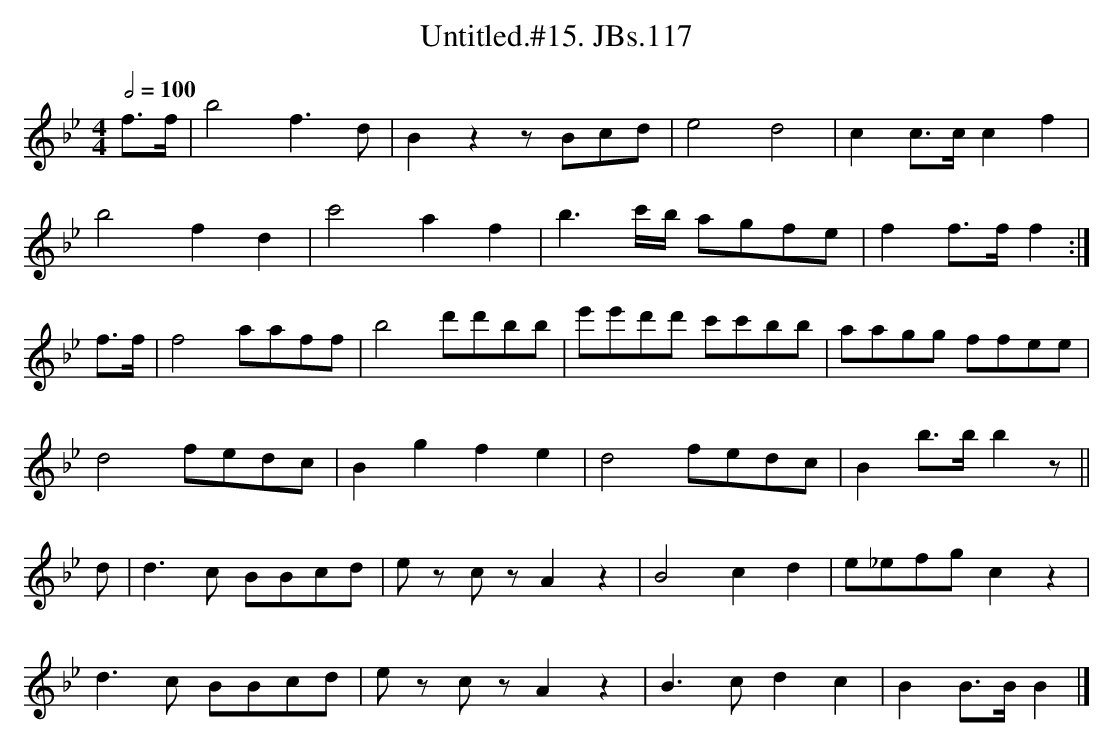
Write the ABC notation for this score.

X:1
T:Untitled.#15. JBs.117
M:4/4
L:1/8
Q:1/2=100
K:Bb major
f>f|b4f3d|B2z2zBcd|e4d4|c2c>c c2f2|!
b4 f2d2|c'4a2f2|b3c'/b/ agfe|f2f>f f2:|!
f>f|f4aaff|b4d'd'bb|e'e'd'd' c'c'bb|aagg ffee|!
d4fedc|B2g2f2e2|d4fedc|B2b>bb2z||!
d|d3c BBcd|ez cz A2z2|B4c2d2|e_efg c2z2|!
d3c BBcd|ez cz A2z2|B3cd2c2|B2B>BB2|]
